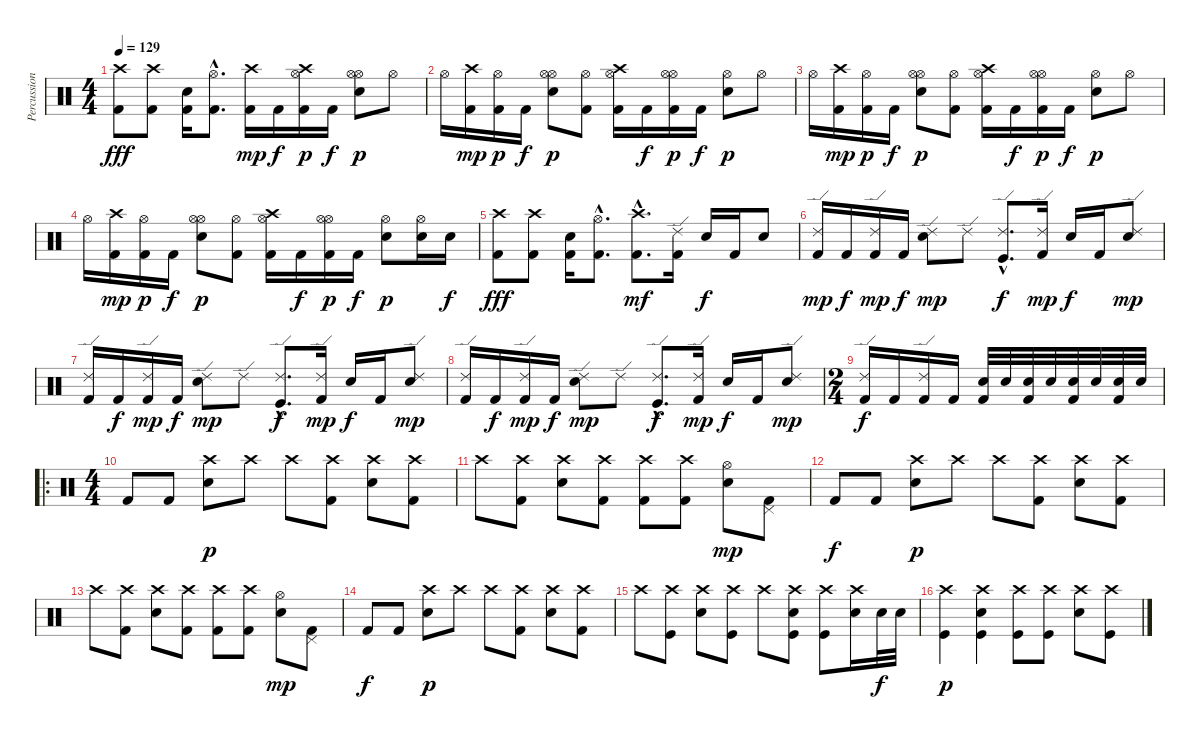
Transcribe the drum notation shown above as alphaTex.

\track ("Percussions" "Percussion") {instrument percussion}
\staff {score}
\articulation defaults
\ts (4 4)
\tempo 129
\clef neutral
\ks c
("Crash high (hit)" "Kick (hit) 2").8{dy fff} ("Crash high (hit)" "Kick (hit) 2").8 ("Snare (hit) 2" "Kick (hit) 2").16 ("Hi-Hat (open)"{hac} "Kick (hit) 2"{hac}).8{d} ("Crash high (hit)" "Kick (hit) 2").16{dy mp} "Kick (hit) 2".16{dy f} ("Crash high (hit)" "Hi-Hat (open)" "Kick (hit) 2").16{dy p} "Kick (hit) 2".16{dy f} ("Hi-Hat (open)" "Hi-Hat (open)" "Snare (hit) 2").8{dy p} "Hi-Hat (open)".8 |
"Hi-Hat (open)".16 ("Crash high (hit)" "Kick (hit) 2").16{dy mp} ("Hi-Hat (open)" "Kick (hit) 2").16{dy p} "Kick (hit) 2".16{dy f} ("Hi-Hat (open)" "Hi-Hat (open)" "Snare (hit) 2").8{dy p} ("Hi-Hat (open)" "Kick (hit) 2").8 ("Crash high (hit)" "Hi-Hat (open)" "Kick (hit) 2").16 "Kick (hit) 2".16{dy f} ("Hi-Hat (open)" "Hi-Hat (open)" "Kick (hit) 2").16{dy p} "Kick (hit) 2".16{dy f} ("Hi-Hat (open)" "Snare (hit) 2").8{dy p} "Hi-Hat (open)".8 |
"Hi-Hat (open)".16 ("Crash high (hit)" "Kick (hit) 2").16{dy mp} ("Hi-Hat (open)" "Kick (hit) 2").16{dy p} "Kick (hit) 2".16{dy f} ("Hi-Hat (open)" "Hi-Hat (open)" "Snare (hit) 2").8{dy p} ("Hi-Hat (open)" "Kick (hit) 2").8 ("Crash high (hit)" "Hi-Hat (open)" "Kick (hit) 2").16 "Kick (hit) 2".16{dy f} ("Hi-Hat (open)" "Hi-Hat (open)" "Kick (hit) 2").16{dy p} "Kick (hit) 2".16{dy f} ("Hi-Hat (open)" "Snare (hit) 2").8{dy p} "Hi-Hat (open)".8 |
"Hi-Hat (open)".16 ("Crash high (hit)" "Kick (hit) 2").16{dy mp} ("Hi-Hat (open)" "Kick (hit) 2").16{dy p} "Kick (hit) 2".16{dy f} ("Hi-Hat (open)" "Hi-Hat (open)" "Snare (hit) 2").8{dy p} ("Hi-Hat (open)" "Kick (hit) 2").8 ("Crash high (hit)" "Hi-Hat (open)" "Kick (hit) 2").16 "Kick (hit) 2".16{dy f} ("Hi-Hat (open)" "Hi-Hat (open)" "Kick (hit) 2").16{dy p} "Kick (hit) 2".16{dy f} ("Hi-Hat (open)" "Snare (hit) 2").8{dy p} ("Hi-Hat (open)" "Snare (hit) 2").16 "Snare (hit) 2".16{dy f} |
("Crash high (hit)" "Kick (hit) 2").8{dy fff} ("Crash high (hit)" "Kick (hit) 2").8 ("Snare (hit) 2" "Kick (hit) 2").16 ("Hi-Hat (open)"{hac} "Kick (hit) 2"{hac}).8{d} ("Crash high (hit)"{hac} "Kick (hit) 2"{hac}).8{d dy mf} ("Ride (edge) 2" "Kick (hit) 2").16 "Snare (hit) 2".16{dy f} "Kick (hit) 2".16 "Snare (hit) 2".8 |
("Ride (edge) 2" "Kick (hit) 2").16{dy mp} "Kick (hit) 2".16{dy f} ("Ride (edge) 2" "Kick (hit) 2").16{dy mp} "Kick (hit) 2".16{dy f} ("Ride (edge) 2" "Snare (hit) 2").8{dy mp} "Ride (edge) 2".8 ("Ride (edge) 2"{hac} "Kick (hit)"{hac}).8{d dy f} ("Ride (edge) 2" "Kick (hit) 2").16{dy mp} "Snare (hit) 2".16{dy f} "Kick (hit) 2".16 ("Ride (edge) 2" "Snare (hit) 2").8{dy mp} |
("Ride (edge) 2" "Kick (hit) 2").16 "Kick (hit) 2".16{dy f} ("Ride (edge) 2" "Kick (hit) 2").16{dy mp} "Kick (hit) 2".16{dy f} ("Ride (edge) 2" "Snare (hit) 2").8{dy mp} "Ride (edge) 2".8 ("Ride (edge) 2"{hac} "Kick (hit)"{hac}).8{d dy f} ("Ride (edge) 2" "Kick (hit) 2").16{dy mp} "Snare (hit) 2".16{dy f} "Kick (hit) 2".16 ("Ride (edge) 2" "Snare (hit) 2").8{dy mp} |
("Ride (edge) 2" "Kick (hit) 2").16 "Kick (hit) 2".16{dy f} ("Ride (edge) 2" "Kick (hit) 2").16{dy mp} "Kick (hit) 2".16{dy f} ("Ride (edge) 2" "Snare (hit) 2").8{dy mp} "Ride (edge) 2".8 ("Ride (edge) 2"{hac} "Kick (hit)"{hac}).8{d dy f} ("Ride (edge) 2" "Kick (hit) 2").16{dy mp} "Snare (hit) 2".16{dy f} "Kick (hit) 2".16 ("Ride (edge) 2" "Snare (hit) 2").8{dy mp} |
\ts (2 4)
("Ride (edge) 2" "Kick (hit) 2").16{dy f} "Kick (hit) 2".16 ("Ride (edge) 2" "Kick (hit) 2").16 "Kick (hit) 2".16 ("Snare (hit) 2" "Kick (hit) 2").32 "Snare (hit) 2".32 ("Snare (hit) 2" "Kick (hit) 2").32 "Snare (hit) 2".32 ("Snare (hit) 2" "Kick (hit) 2").32 "Snare (hit) 2".32 ("Snare (hit) 2" "Kick (hit) 2").32 "Snare (hit) 2".32 |
\ro
\ts (4 4)
"Kick (hit) 2".8 "Kick (hit) 2".8 ("Crash high (hit)" "Snare (hit) 2").8{dy p} "Crash high (hit)".8 "Crash high (hit)".8 ("Crash high (hit)" "Kick (hit) 2").8 ("Crash high (hit)" "Snare (hit) 2").8 ("Crash high (hit)" "Kick (hit) 2").8 |
"Crash high (hit)".8 ("Crash high (hit)" "Kick (hit) 2").8 ("Crash high (hit)" "Snare (hit) 2").8 ("Crash high (hit)" "Kick (hit) 2").8 ("Crash high (hit)" "Kick (hit) 2").8 ("Crash high (hit)" "Kick (hit) 2").8 ("Hi-Hat (open)" "Snare (hit) 2").8{dy mp} ("Pedal Hi-Hat (hit)" "Kick (hit) 2").8 |
"Kick (hit) 2".8{dy f} "Kick (hit) 2".8 ("Crash high (hit)" "Snare (hit) 2").8{dy p} "Crash high (hit)".8 "Crash high (hit)".8 ("Crash high (hit)" "Kick (hit) 2").8 ("Crash high (hit)" "Snare (hit) 2").8 ("Crash high (hit)" "Kick (hit) 2").8 |
"Crash high (hit)".8 ("Crash high (hit)" "Kick (hit) 2").8 ("Crash high (hit)" "Snare (hit) 2").8 ("Crash high (hit)" "Kick (hit) 2").8 ("Crash high (hit)" "Kick (hit) 2").8 ("Crash high (hit)" "Kick (hit) 2").8 ("Hi-Hat (open)" "Snare (hit) 2").8{dy mp} ("Pedal Hi-Hat (hit)" "Kick (hit) 2").8 |
"Kick (hit) 2".8{dy f} "Kick (hit) 2".8 ("Crash high (hit)" "Snare (hit) 2").8{dy p} "Crash high (hit)".8 "Crash high (hit)".8 ("Crash high (hit)" "Kick (hit) 2").8 ("Crash high (hit)" "Snare (hit) 2").8 ("Crash high (hit)" "Kick (hit) 2").8 |
"Crash high (hit)".8 ("Crash high (hit)" "Kick (hit)").8 ("Crash high (hit)" "Snare (hit) 2").8 ("Crash high (hit)" "Kick (hit)").8 "Crash high (hit)".8 ("Crash high (hit)" "Snare (hit) 2" "Kick (hit)").8 ("Crash high (hit)" "Kick (hit)").8 ("Crash high (hit)" "Snare (hit) 2").16 "Snare (hit) 2".32{dy f} "Snare (hit) 2".32 |
("Crash high (hit)" "Kick (hit)").4{dy p} ("Crash high (hit)" "Snare (hit) 2" "Kick (hit)").4 ("Crash high (hit)" "Kick (hit)").8 ("Crash high (hit)" "Kick (hit)").8 ("Crash high (hit)" "Snare (hit) 2").8 ("Crash high (hit)" "Kick (hit)").8
